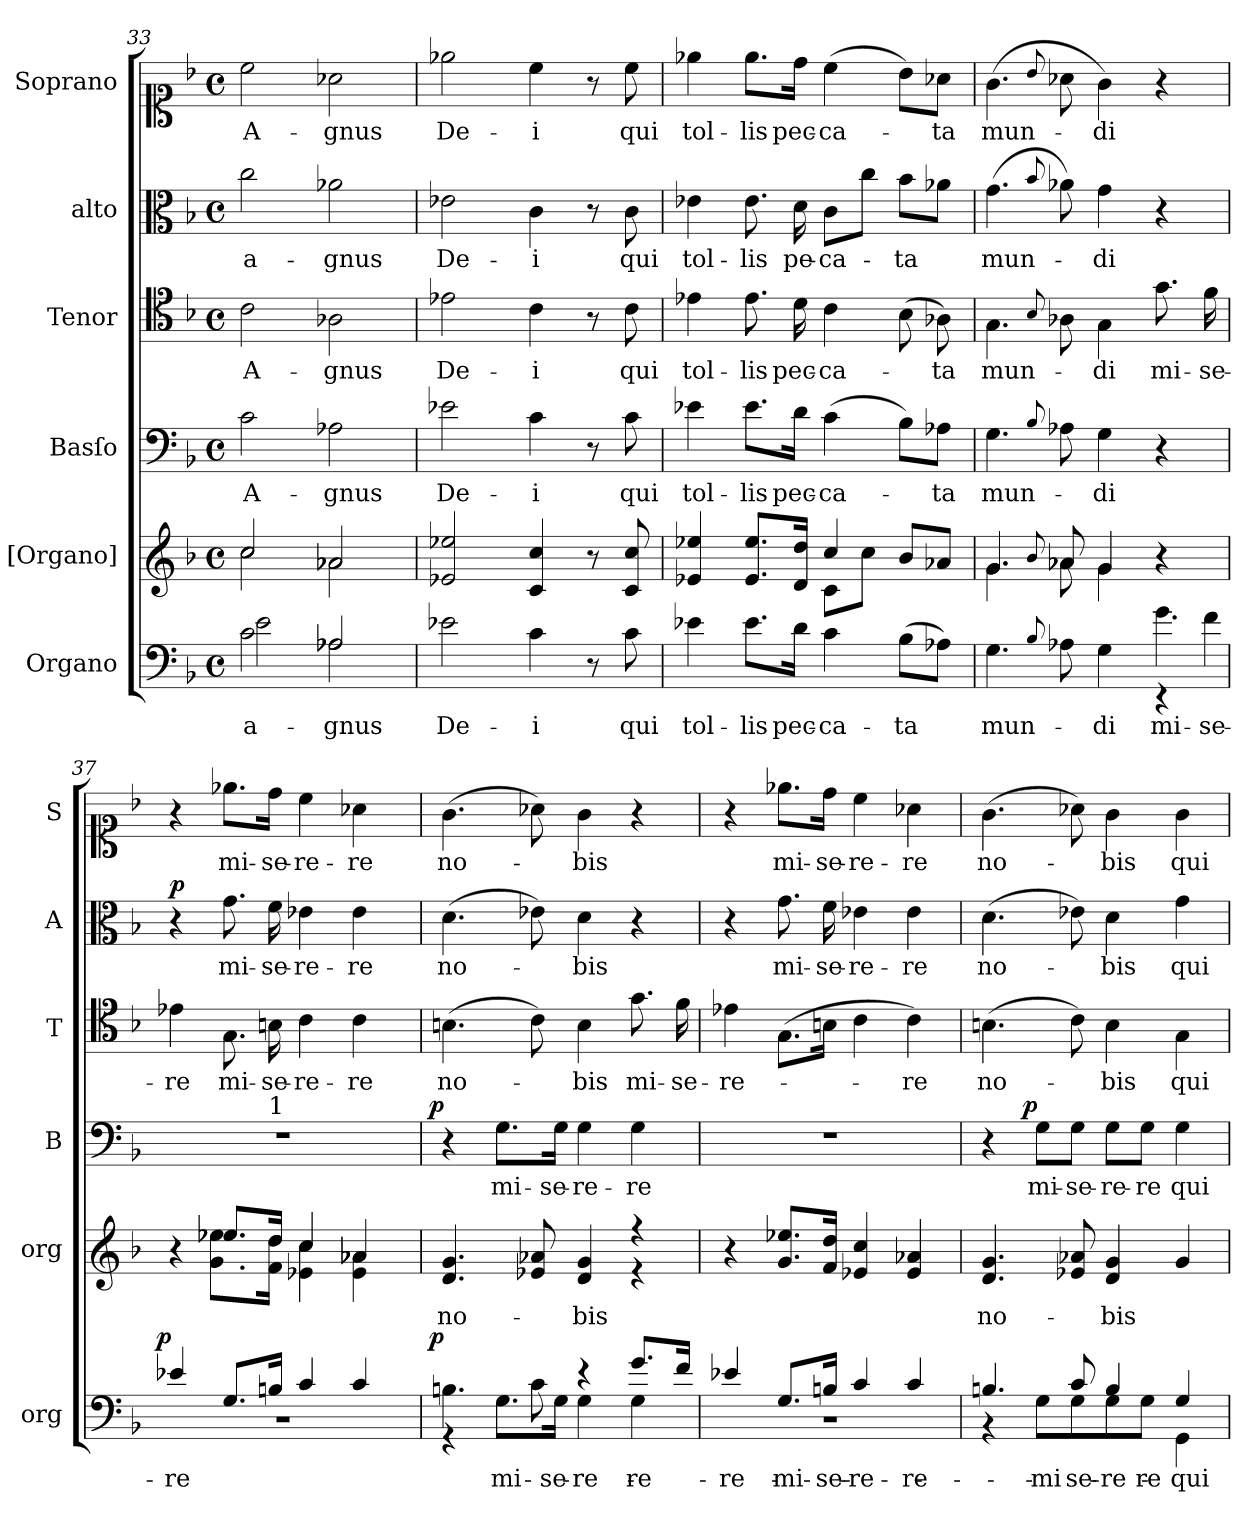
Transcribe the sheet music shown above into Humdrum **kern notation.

**kern	**text	**dynam	**kern	**text	**kern	**text	**dynam	**kern	**text	**kern	**text	**dynam	**kern	**text
*part6	*part6	*part6	*part5	*part5	*part4	*part4	*part4	*part3	*part3	*part2	*part2	*part2	*part1	*part1
*staff6	*staff6	*staff6	*staff5	*staff5	*staff4	*staff4	*staff4	*staff3	*staff3	*staff2	*staff2	*staff2	*staff1	*staff1
*I"Organo	*	*	*I"[Organo]	*	*I"Basſo	*	*	*I"Tenor	*	*I"alto	*	*	*I"Soprano	*
*I'org	*	*	*I'org	*	*I'B	*	*	*I'T	*	*I'A	*	*	*I'S	*
*clefF4	*	*	*clefG2	*	*clefF4	*	*	*clefC4	*	*clefC3	*	*	*clefC1	*
*k[b-]	*	*	*k[b-]	*	*k[b-]	*	*	*k[b-]	*	*k[b-]	*	*	*k[b-]	*
*M4/4	*	*	*M4/4	*	*M4/4	*	*	*M4/4	*	*M4/4	*	*	*M4/4	*
*met(c)	*	*	*met(c)	*	*met(c)	*	*	*met(c)	*	*met(c)	*	*	*met(c)	*
=33	=33	=33	=33	=33	=33	=33	=33	=33	=33	=33	=33	=33	=33	=33
*^	*	*	*^	*	*	*	*	*	*	*	*	*	*	*
2c\	2e	a-	.	2cc/	2cc\	.	2c\	A-	.	2c\	A-	2cc\	a-	.	2cc\	A-
2A-X/	2A-X\	-gnus	.	2a-X/	2a-X\	.	2A-X\	-gnus	.	2A-X\	-gnus	2a-X\	-gnus	.	2a-X\	-gnus
*v	*v	*	*	*	*	*	*	*	*	*	*	*	*	*	*	*
*	*	*	*v	*v	*	*	*	*	*	*	*	*	*	*	*
=34	=34	=34	=34	=34	=34	=34	=34	=34	=34	=34	=34	=34	=34	=34
2e-X\	De-	.	2e-X/ 2ee-X/	.	2e-X\	De-	.	2e-X\	De-	2e-X\	De-	.	2ee-X\	De-
4c\	-i	.	4c/ 4cc/	.	4c\	-i	.	4c\	-i	4c\	-i	.	4cc\	-i
8r	.	.	8r	.	8r	.	.	8r	.	8r	.	.	8r	.
8c\	qui	.	8c/ 8cc/	.	8c\	qui	.	8c\	qui	8c\	qui	.	8cc\	qui
=35	=35	=35	=35	=35	=35	=35	=35	=35	=35	=35	=35	=35	=35	=35
*	*	*	*^	*	*	*	*	*	*	*	*	*	*	*
4e-X\	tol-	.	4e-X/ 4ee-X/	4ryy	.	4e-X\	tol-	.	4e-X\	tol-	4e-X\	tol-	.	4ee-X\	tol-
8.e-\L	-lis	.	8.e-/ 8.ee-/L	8.ryy	.	8.e-\L	-lis	.	8.e-\	-lis	8.e-\	-lis	.	8.ee-\L	-lis
16d\Jk	pec-	.	16d/ 16dd/Jk	16ryy	.	16d\Jk	pec-	.	16d\	pec-	16d\	pe-	.	16dd\Jk	pec-
4c\	-ca-	.	4cc/	8c\L	.	(>4c\	-ca-	.	4c\	-ca-	8c\L	-ca-	.	(>4cc\	-ca-
.	.	.	.	8cc\J	.	.	.	.	.	.	8cc\J	.	.	.	.
(>8B-\L	-ta	.	8b-/L	8ryy	.	8B-\L)	.	.	(>8B-\	.	8b-\L	-ta	.	8b-\L)	.
8A-X\J)	.	.	8a-X/J	8ryy	.	8A-X\J	-ta	.	8A-X\)	-ta	8a-X\J	.	.	8a-X\J	-ta
=36	=36	=36	=36	=36	=36	=36	=36	=36	=36	=36	=36	=36	=36	=36	=36
*^	*	*	*	*	*	*	*	*	*	*	*	*	*	*	*
4.G\	4.ryy	mun-	.	4.g/	4.g\	.	4.G\	mun-	.	4.G\	mun-	(>4.g\	mun-	.	(>4.g\	mun-
8qqB-/	.	.	.	8qqb-/	.	.	8qqB-/	.	.	8qqB-/	.	8qqb-/	.	.	8qqb-/	.
8A-X\	8ryy	.	.	8a-X/	8a-X\	.	8A-X\	.	.	8A-X\	.	8a-X\)	.	.	8a-X\	.
4G\	4ryy	di	.	4g/	4g\	.	4G\	-di	.	4G\	di	4g\	-di	.	4g\)	-di
!LO:N:vis=4.	!	!	!	!	!	!	!	!	!	!	!	!	!	!	!	!
8.g\	4rEE	mi-	.	4r	4ryy	.	4r	.	.	8.g\	mi-	4r	.	.	4r	.
!LO:N:vis=4	!	!	!	!	!	!	!	!	!	!	!	!	!	!	!	!
16f\	.	-se-	.	.	.	.	.	.	.	16f\	-se-	.	.	.	.	.
=37	=37	=37	=37	=37	=37	=37	=37	=37	=37	=37	=37	=37	=37	=37	=37	=37
!	!	!	!LO:DY:b:rj	!	!	!	!	!	!	!	!	!	!	!LO:DY:a	!	!
*	*	*	*	*	*	*	*^	*	*	*	*	*	*	*	*	*
4e-X/	1r	-re	p	4r	4ryy	.	1r	4..ryy	.	.	4e-X\	-re	4r	.	p	4r	.
8.G/L	.	.	.	8.ee-X/L	8.g\ 8.ee-X\L	.	.	.	.	.	8.G\	mi-	8.g\	mi-	.	8.ee-X\L	mi-
!	!	!	!	!	!	!	!	!LO:TX:a:t=1	!	!	!	!	!	!	!	!	!
16Bn/Jk	.	.	.	16ddJk	16f\ 16dd\Jk	.	.	2ryy	.	.	16Bn\	-se-	16f\	-se-	.	16dd\Jk	-se-
4c/	.	.	.	4cc	4e-X\ 4cc\	.	.	.	.	.	4c\	-re-	4e-X\	-re-	.	4cc\	-re-
4c/	.	.	.	4a-X	4e-\ 4a-X\	.	.	.	.	.	4c\	-re	4e-\	-re	.	4a-X\	-re
.	.	.	.	.	.	.	.	16ryy	.	.	.	.	.	.	.	.	.
=38	=38	=38	=38	=38	=38	=38	=38	=38	=38	=38	=38	=38	=38	=38	=38	=38	=38
!	!	!	!LO:DY:b:rj	!	!	!	!	!	!	!LO:DY:b:rj	!	!	!	!	!	!	!
*	*	*	*	*	*	*	*v	*v	*	*	*	*	*	*	*	*	*
4.Bn\	4rGG	.	p	4.d/ 4.g/	4.ryy	no-	4r	.	p	(>4.Bn\	no-	(>4.d\	no-	.	(>4.g\	no-
.	8.G\L	mi-	.	.	.	.	8.G\L	mi-	.	.	.	.	.	.	.	.
8c\	.	.	.	8e-X/ 8a-X/	8ryy	.	.	.	.	8c\)	.	8e-X\)	.	.	8a-X\)	.
.	16G\Jk	-se-	.	.	.	.	16G\Jk	-se-	.	.	.	.	.	.	.	.
4r	4G\	-re-	.	4d/ 4g/	4ryy	-bis	4G\	-re-	.	4B\	-bis	4d\	-bis	.	4g\	-bis
8.g/L	4G\	-re	.	4r	4r	.	4G\	-re	.	8.g\	mi-	4r	.	.	4r	.
16f/Jk	.	.	.	.	.	.	.	.	.	16f\	-se-	.	.	.	.	.
*	*	*	*	*v	*v	*	*	*	*	*	*	*	*	*	*	*
=39	=39	=39	=39	=39	=39	=39	=39	=39	=39	=39	=39	=39	=39	=39	=39
4e-X/	1r	re	.	4r	.	1r	.	.	4e-X\	-re-	4r	.	.	4r	.
8.G/L	.	mi-	.	8.g/ 8.ee-X/L	.	.	.	.	(>8.G\L	.	8.g\	mi-	.	8.ee-X\L	mi-
16Bn/Jk	.	-se-	.	16f/ 16dd/Jk	.	.	.	.	16Bn\Jk	.	16f\	-se-	.	16dd\Jk	-se-
4c/	.	-re-	.	4e-X/ 4cc/	.	.	.	.	4c\	.	4e-X\	-re-	.	4cc\	-re-
4c/	.	-re-	.	4e-/ 4a-X/	.	.	.	.	4c\)	re	4e-\	-re	.	4a-X\	-re
=40	=40	=40	=40	=40	=40	=40	=40	=40	=40	=40	=40	=40	=40	=40	=40
4.Bn/	4r	.	.	4.d/ 4.g/	no-	4r	.	.	(>4.Bn\	no-	(>4.d\	no-	.	(>4.g\	no-
!	!	!	!	!	!	!	!	!LO:DY:b:rj	!	!	!	!	!	!	!
.	8G\L	mi-	.	.	.	8G\L	mi-	p	.	.	.	.	.	.	.
8c/	8G\	-se-	.	8e-X/ 8a-X/	.	8G\J	-se-	.	8c\)	.	8e-X\)	.	.	8a-X\)	.
4B/	8G\	-re-	.	4d/ 4g/	-bis	8G\L	-re-	.	4B\	-bis	4d\	-bis	.	4g\	-bis
.	8G\J	-re	.	.	.	8G\J	-re	.	.	.	.	.	.	.	.
4G/	4GG\	qui	.	4g/	.	4G\	qui	.	4G\	qui	4g\	qui	.	4g\	qui
*v	*v	*	*	*	*	*	*	*	*	*	*	*	*	*	*
=	=	=	=	=	=	=	=	=	=	=	=	=	=	=
*-	*-	*-	*-	*-	*-	*-	*-	*-	*-	*-	*-	*-	*-	*-
